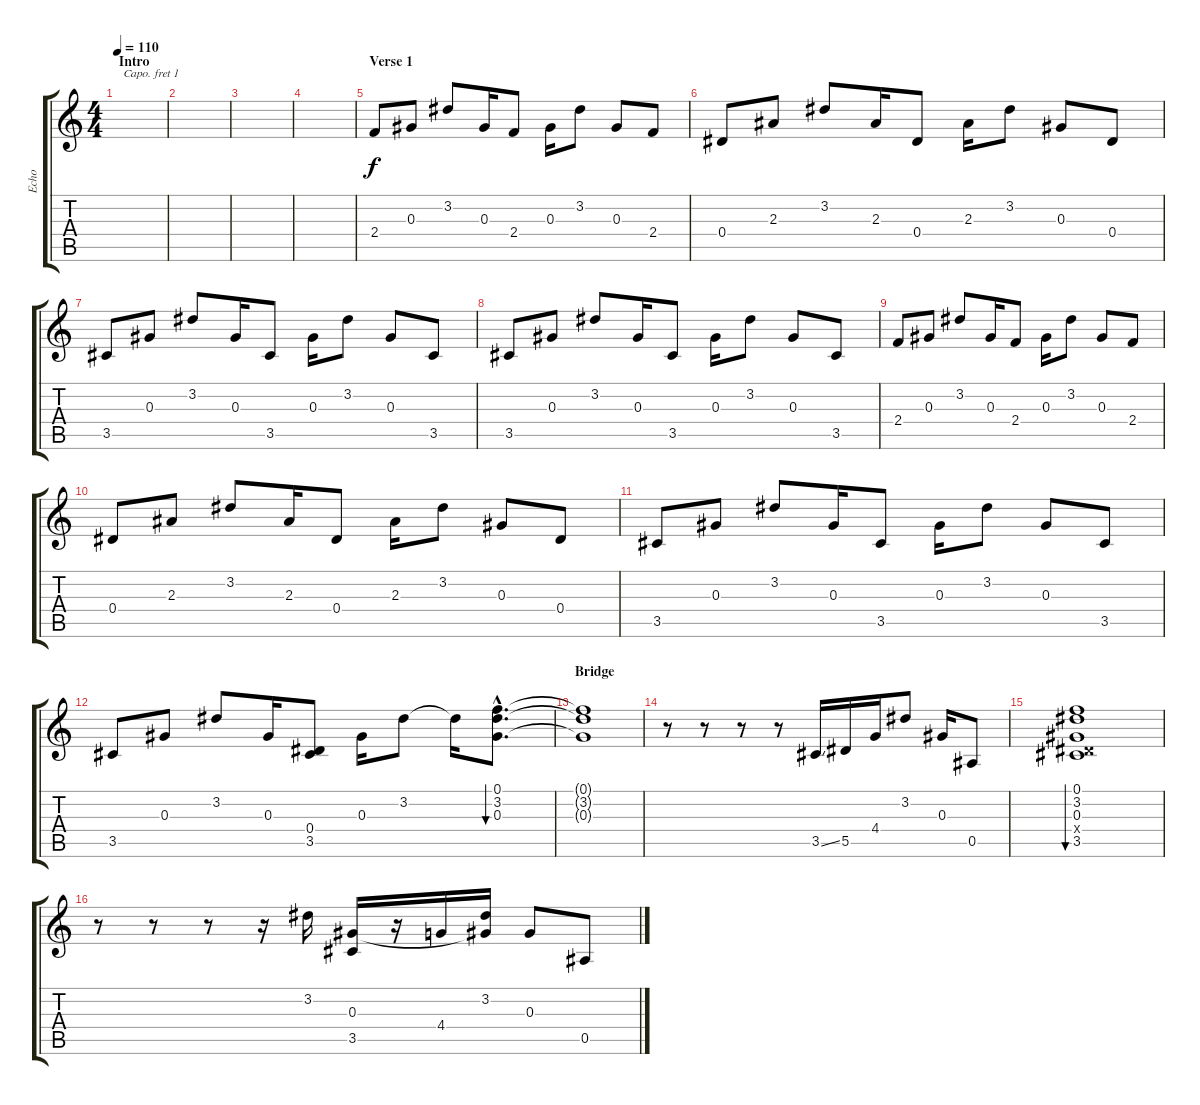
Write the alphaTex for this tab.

\track ("Echo" "Echo") {instrument distortionguitar}
\staff {score tabs}
\capo 1
\tuning (E4 B3 G3 D3 A2 E2) {hide}
\ts (4 4)
\section ("" "Intro")
\tempo 110
\clef g2
\ks c
|
|
|
|
\section ("" "Verse 1")
2.4.8 0.3.8 3.2.8 0.3.16 2.4.8 0.3.16 3.2.8 0.3.8 2.4.8 |
0.4.8 2.3.8 3.2.8 2.3.16 0.4.8 2.3.16 3.2.8 0.3.8 0.4.8 |
3.5.8 0.3.8 3.2.8 0.3.16 3.5.8 0.3.16 3.2.8 0.3.8 3.5.8 |
3.5.8 0.3.8 3.2.8 0.3.16 3.5.8 0.3.16 3.2.8 0.3.8 3.5.8 |
2.4.8 0.3.8 3.2.8 0.3.16 2.4.8 0.3.16 3.2.8 0.3.8 2.4.8 |
0.4.8 2.3.8 3.2.8 2.3.16 0.4.8 2.3.16 3.2.8 0.3.8 0.4.8 |
3.5.8 0.3.8 3.2.8 0.3.16 3.5.8 0.3.16 3.2.8 0.3.8 3.5.8 |
3.5.8 0.3.8 3.2.8 0.3.16 (0.4 3.5).8 0.3.16 3.2.8 3.2{t}.16 (0.1{hac} 3.2{hac} 0.3{hac}).8{d bu 60} |
\section ("" "Bridge")
(0.1{t} 3.2{t} 0.3{t}).1 |
r.8 r.8 r.8 r.8 3.5{ss}.16 5.5.16 4.4.16 3.2.8 0.3.16 0.5.8 |
(0.1 3.2 0.3 0.4{x} 3.5).1{bu 60} |
r.8 r.8 r.8 r.16 3.2.16 (0.3 3.5).16 r.16 4.4.16 (3.2 0.3{t}).16 0.3.8 0.5.8
